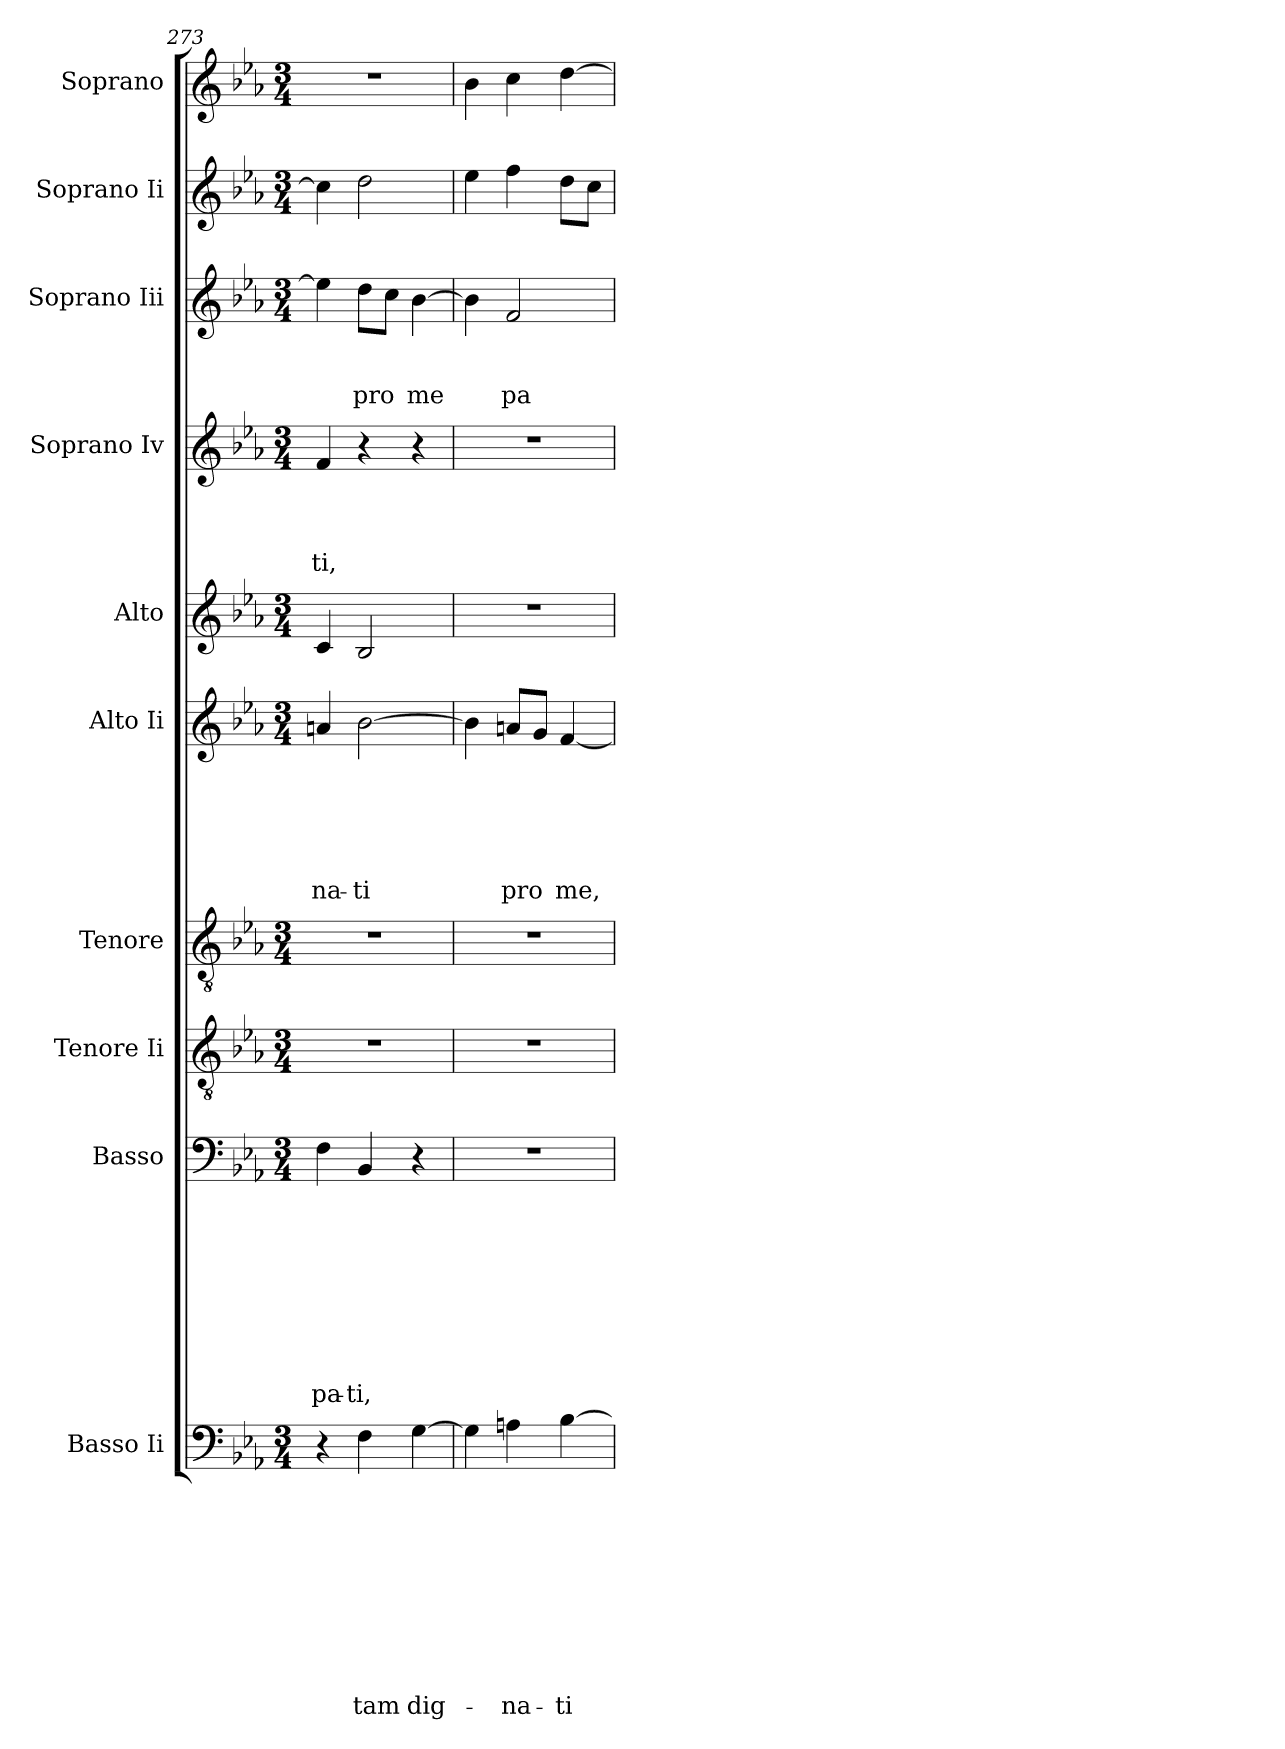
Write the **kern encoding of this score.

**kern	**text	**text	**text	**text	**text	**text	**text	**text	**text	**text	**kern	**text	**text	**text	**text	**text	**text	**text	**text	**text	**kern	**kern	**kern	**text	**text	**text	**text	**text	**text	**kern	**kern	**text	**text	**text	**text	**kern	**text	**text	**text	**kern	**kern
*part10	*part10	*part10	*part10	*part10	*part10	*part10	*part10	*part10	*part10	*part10	*part9	*part9	*part9	*part9	*part9	*part9	*part9	*part9	*part9	*part9	*part8	*part7	*part6	*part6	*part6	*part6	*part6	*part6	*part6	*part5	*part4	*part4	*part4	*part4	*part4	*part3	*part3	*part3	*part3	*part2	*part1
*staff10	*staff10	*staff10	*staff10	*staff10	*staff10	*staff10	*staff10	*staff10	*staff10	*staff10	*staff9	*staff9	*staff9	*staff9	*staff9	*staff9	*staff9	*staff9	*staff9	*staff9	*staff8	*staff7	*staff6	*staff6	*staff6	*staff6	*staff6	*staff6	*staff6	*staff5	*staff4	*staff4	*staff4	*staff4	*staff4	*staff3	*staff3	*staff3	*staff3	*staff2	*staff1
*I"Basso Ii	*	*	*	*	*	*	*	*	*	*	*I"Basso	*	*	*	*	*	*	*	*	*	*I"Tenore Ii	*I"Tenore	*I"Alto Ii	*	*	*	*	*	*	*I"Alto	*I"Soprano Iv	*	*	*	*	*I"Soprano Iii	*	*	*	*I"Soprano Ii	*I"Soprano
*clefF4	*	*	*	*	*	*	*	*	*	*	*clefF4	*	*	*	*	*	*	*	*	*	*clefGv2	*clefGv2	*clefG2	*	*	*	*	*	*	*clefG2	*clefG2	*	*	*	*	*clefG2	*	*	*	*clefG2	*clefG2
*k[b-e-a-]	*	*	*	*	*	*	*	*	*	*	*k[b-e-a-]	*	*	*	*	*	*	*	*	*	*k[b-e-a-]	*k[b-e-a-]	*k[b-e-a-]	*	*	*	*	*	*	*k[b-e-a-]	*k[b-e-a-]	*	*	*	*	*k[b-e-a-]	*	*	*	*k[b-e-a-]	*k[b-e-a-]
*E-:	*	*	*	*	*	*	*	*	*	*	*E-:	*	*	*	*	*	*	*	*	*	*E-:	*E-:	*E-:	*	*	*	*	*	*	*E-:	*E-:	*	*	*	*	*E-:	*	*	*	*E-:	*E-:
*M3/4	*	*	*	*	*	*	*	*	*	*	*M3/4	*	*	*	*	*	*	*	*	*	*M3/4	*M3/4	*M3/4	*	*	*	*	*	*	*M3/4	*M3/4	*	*	*	*	*M3/4	*	*	*	*M3/4	*M3/4
=273	=273	=273	=273	=273	=273	=273	=273	=273	=273	=273	=273	=273	=273	=273	=273	=273	=273	=273	=273	=273	=273	=273	=273	=273	=273	=273	=273	=273	=273	=273	=273	=273	=273	=273	=273	=273	=273	=273	=273	=273	=273
!	!	!	!	!	!	!	!	!	!	!	!	!	!	!	!	!	!	!	!	!LO:LY:b	!LO:N:vis=1	!LO:N:vis=1	!	!	!	!	!	!	!LO:LY:b	!	!	!	!	!	!LO:LY:b	!	!	!	!	!	!LO:N:vis=1
4r	.	.	.	.	.	.	.	.	.	.	4F\	.	.	.	.	.	.	.	.	pa-	2.r	2.r	4an/	.	.	.	.	.	-na-	4c/	4f/	.	.	.	-ti,	4ee-\]	.	.	.	4cc\]	2.r
!	!	!	!	!	!	!	!	!	!	!LO:LY:b	!	!	!	!	!	!	!	!	!	!LO:LY:b	!	!	!	!	!	!	!	!	!LO:LY:b	!	!	!	!	!	!	!	!	!	!LO:LY:b	!	!
4F\	.	.	.	.	.	.	.	.	.	tam	4BB-/	.	.	.	.	.	.	.	.	-ti,	.	.	[>2b-\	.	.	.	.	.	-ti	2B-/	4r	.	.	.	.	8dd\L	.	.	pro	2dd\	.
.	.	.	.	.	.	.	.	.	.	.	.	.	.	.	.	.	.	.	.	.	.	.	.	.	.	.	.	.	.	.	.	.	.	.	.	8cc\J	.	.	.	.	.
!	!	!	!	!	!	!	!	!	!	!LO:LY:b	!	!	!	!	!	!	!	!	!	!	!	!	!	!	!	!	!	!	!	!	!	!	!	!	!	!	!	!	!LO:LY:b	!	!
[>4G\	.	.	.	.	.	.	.	.	.	dig-	4r	.	.	.	.	.	.	.	.	.	.	.	.	.	.	.	.	.	.	.	4r	.	.	.	.	[>4b-\	.	.	me	.	.
=274	=274	=274	=274	=274	=274	=274	=274	=274	=274	=274	=274	=274	=274	=274	=274	=274	=274	=274	=274	=274	=274	=274	=274	=274	=274	=274	=274	=274	=274	=274	=274	=274	=274	=274	=274	=274	=274	=274	=274	=274	=274
!	!	!	!	!	!	!	!	!	!	!	!LO:N:vis=1	!	!	!	!	!	!	!	!	!	!LO:N:vis=1	!LO:N:vis=1	!	!	!	!	!	!	!	!LO:N:vis=1	!LO:N:vis=1	!	!	!	!	!	!	!	!	!	!
4G\]	.	.	.	.	.	.	.	.	.	.	2.r	.	.	.	.	.	.	.	.	.	2.r	2.r	4b-\]	.	.	.	.	.	.	2.r	2.r	.	.	.	.	4b-\]	.	.	.	4ee-\	4b-\
!	!	!	!	!	!	!	!	!	!	!LO:LY:b	!	!	!	!	!	!	!	!	!	!	!	!	!	!	!	!	!	!	!LO:LY:b	!	!	!	!	!	!	!	!	!	!LO:LY:b	!	!
4An\	.	.	.	.	.	.	.	.	.	-na-	.	.	.	.	.	.	.	.	.	.	.	.	8an/L	.	.	.	.	.	pro	.	.	.	.	.	.	2f/	.	.	pa-	4ff\	4cc\
.	.	.	.	.	.	.	.	.	.	.	.	.	.	.	.	.	.	.	.	.	.	.	8g/J	.	.	.	.	.	.	.	.	.	.	.	.	.	.	.	.	.	.
!	!	!	!	!	!	!	!	!	!	!LO:LY:b	!	!	!	!	!	!	!	!	!	!	!	!	!	!	!	!	!	!	!LO:LY:b	!	!	!	!	!	!	!	!	!	!	!	!
[>4B-\	.	.	.	.	.	.	.	.	.	-ti	.	.	.	.	.	.	.	.	.	.	.	.	[<4f/	.	.	.	.	.	me,	.	.	.	.	.	.	.	.	.	.	8dd\L	[>4dd\
.	.	.	.	.	.	.	.	.	.	.	.	.	.	.	.	.	.	.	.	.	.	.	.	.	.	.	.	.	.	.	.	.	.	.	.	.	.	.	.	8cc\J	.
=	=	=	=	=	=	=	=	=	=	=	=	=	=	=	=	=	=	=	=	=	=	=	=	=	=	=	=	=	=	=	=	=	=	=	=	=	=	=	=	=	=
*-	*-	*-	*-	*-	*-	*-	*-	*-	*-	*-	*-	*-	*-	*-	*-	*-	*-	*-	*-	*-	*-	*-	*-	*-	*-	*-	*-	*-	*-	*-	*-	*-	*-	*-	*-	*-	*-	*-	*-	*-	*-
